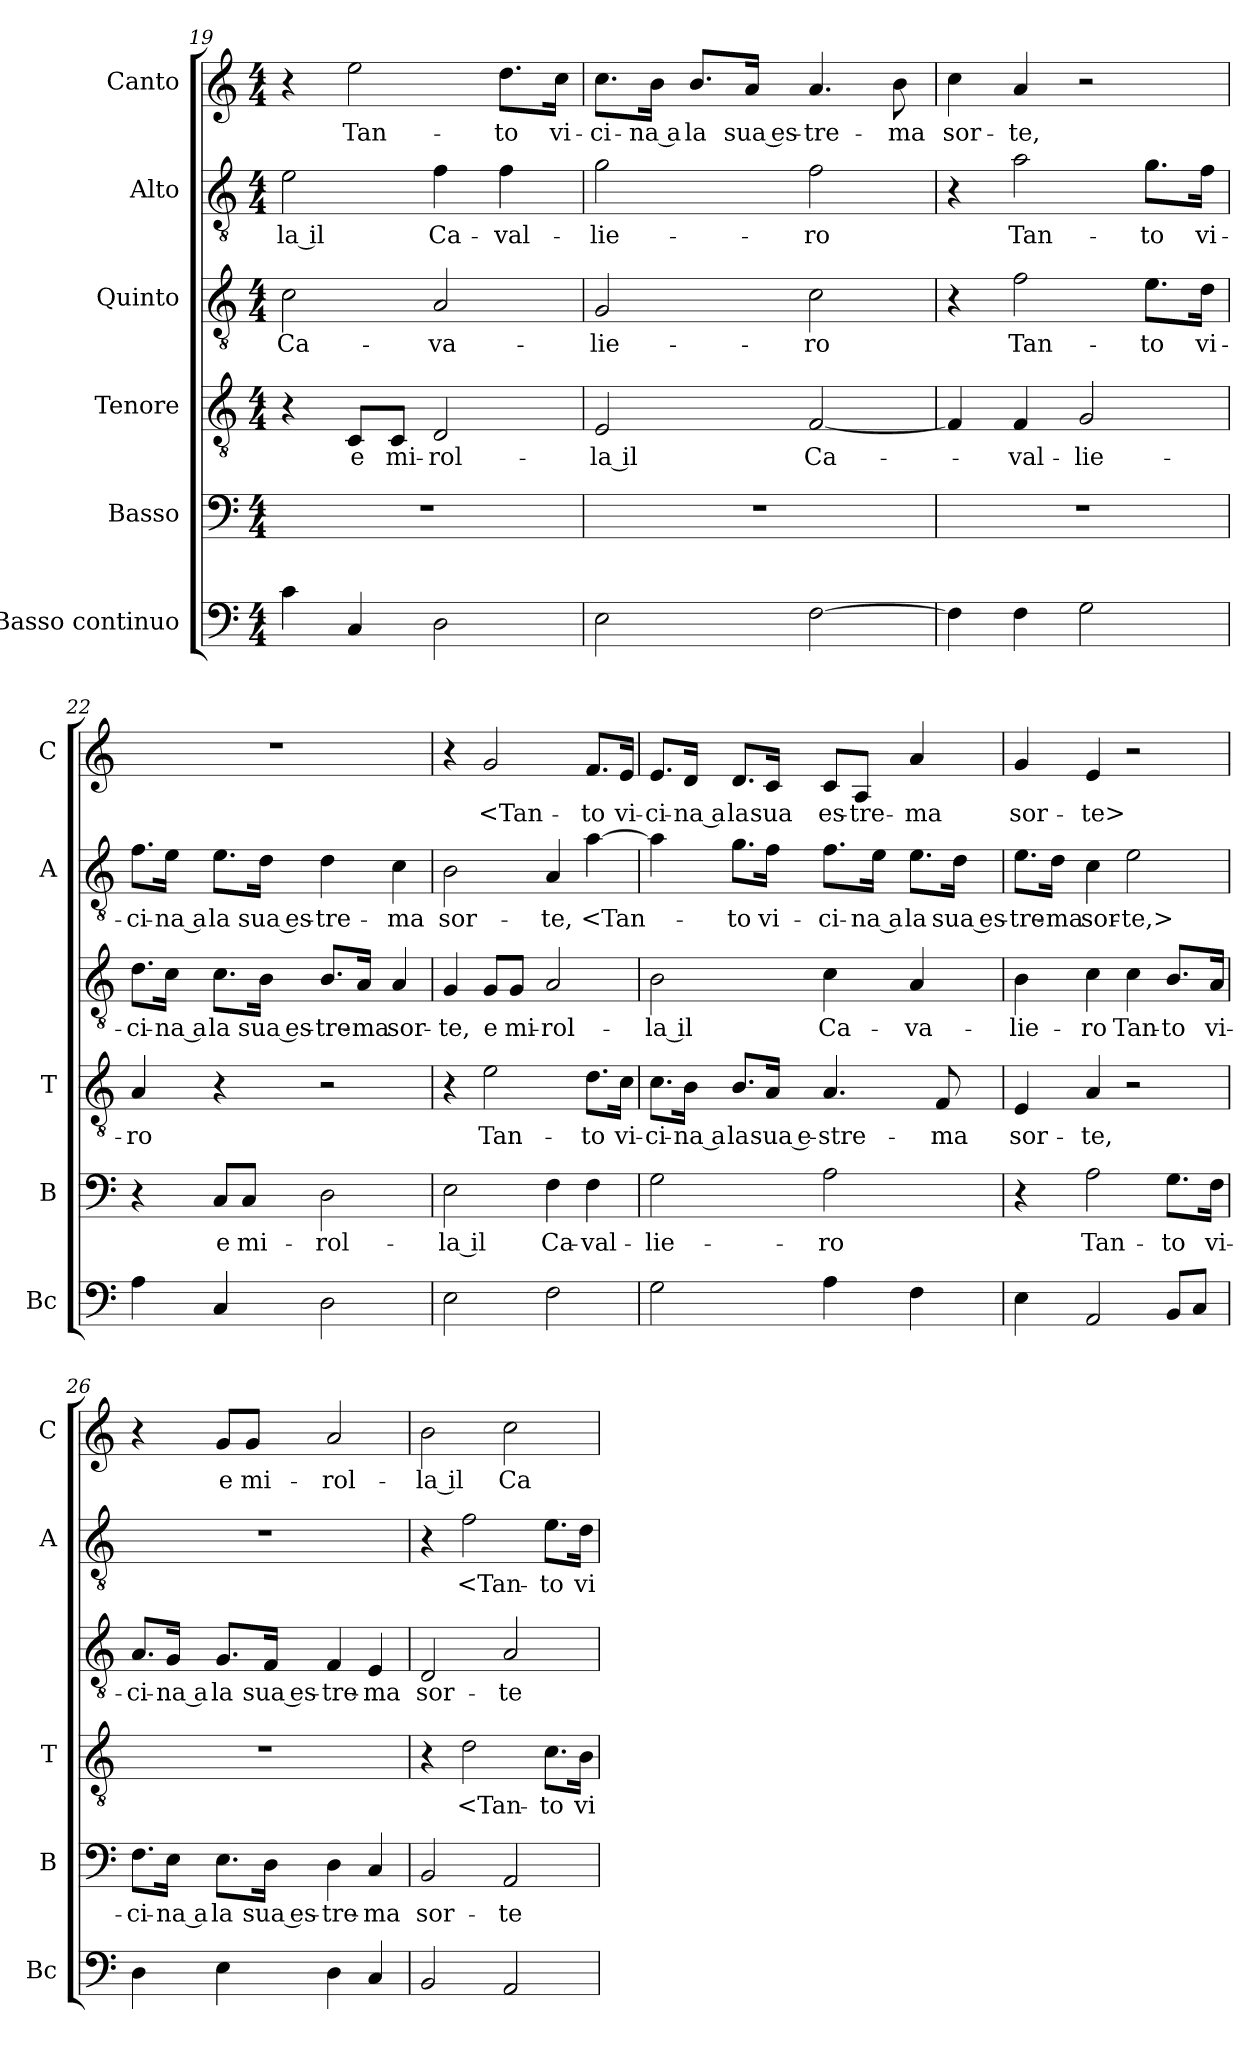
**kern	**kern	**text	**kern	**text	**kern	**text	**kern	**text	**kern	**text
*part6	*part5	*part5	*part4	*part4	*part3	*part3	*part2	*part2	*part1	*part1
*staff6	*staff5	*staff5	*staff4	*staff4	*staff3	*staff3	*staff2	*staff2	*staff1	*staff1
*I"Basso continuo	*I"Basso	*	*I"Tenore	*	*I"Quinto	*	*I"Alto	*	*I"Canto	*
*I'Bc	*I'B	*	*I'T	*	*	*	*I'A	*	*I'C	*
*clefF4	*clefF4	*	*clefGv2	*	*clefGv2	*	*clefGv2	*	*clefG2	*
*k[]	*k[]	*	*k[]	*	*k[]	*	*k[]	*	*k[]	*
*C:	*C:	*	*C:	*	*C:	*	*C:	*	*C:	*
*M4/4	*M4/4	*	*M4/4	*	*M4/4	*	*M4/4	*	*M4/4	*
=19	=19	=19	=19	=19	=19	=19	=19	=19	=19	=19
4c	1r	.	4r	.	2c	Ca-	2e	-la il	4r	.
4C	.	.	8C/L	e	.	.	.	.	2ee	Tan-
.	.	.	8C/J	mi-	.	.	.	.	.	.
2D	.	.	2D	-rol-	2A	-va-	4f	Ca-	.	.
.	.	.	.	.	.	.	4f	-val-	8.dd\L	-to
.	.	.	.	.	.	.	.	.	16cc\Jk	vi-
=20	=20	=20	=20	=20	=20	=20	=20	=20	=20	=20
2E	1r	.	2E	-la il	2G	-lie-	2g	-lie-	8.cc\L	-ci-
.	.	.	.	.	.	.	.	.	16b\Jk	-na a
.	.	.	.	.	.	.	.	.	8.b/L	la
.	.	.	.	.	.	.	.	.	16a/Jk	sua es-
[2F	.	.	[2F	Ca-	2c	-ro	2f	-ro	4.a	-tre-
.	.	.	.	.	.	.	.	.	8b	-ma
=21	=21	=21	=21	=21	=21	=21	=21	=21	=21	=21
4F]	1r	.	4F]	.	4r	.	4r	.	4cc	sor-
4F	.	.	4F	-val-	2f	Tan-	2a	Tan-	4a	-te,
2G	.	.	2G	-lie-	.	.	.	.	2r	.
.	.	.	.	.	8.e\L	-to	8.g\L	-to	.	.
.	.	.	.	.	16d\Jk	vi-	16f\Jk	vi-	.	.
=22	=22	=22	=22	=22	=22	=22	=22	=22	=22	=22
4A	4r	.	4A	-ro	8.d\L	-ci-	8.f\L	-ci-	1r	.
.	.	.	.	.	16c\Jk	-na a	16e\Jk	-na a	.	.
4C	8C/L	e	4r	.	8.c\L	la	8.e\L	la	.	.
.	8C/J	mi-	.	.	.	.	.	.	.	.
.	.	.	.	.	16B\Jk	sua es-	16d\Jk	sua es-	.	.
2D	2D	-rol-	2r	.	8.B/L	-tre-	4d	-tre-	.	.
.	.	.	.	.	16A/Jk	-ma	.	.	.	.
.	.	.	.	.	4A	sor-	4c	-ma	.	.
=23	=23	=23	=23	=23	=23	=23	=23	=23	=23	=23
2E	2E	-la il	4r	.	4G	-te,	2B	sor-	4r	.
.	.	.	2e	Tan-	8G/L	e	.	.	2g	<Tan-
.	.	.	.	.	8G/J	mi-	.	.	.	.
2F	4F	Ca-	.	.	2A	-rol-	4A	-te,	.	.
.	4F	-val-	8.d\L	-to	.	.	[4a	<Tan-	8.f/L	-to
.	.	.	16c\Jk	vi-	.	.	.	.	16e/Jk	vi-
=24	=24	=24	=24	=24	=24	=24	=24	=24	=24	=24
2G	2G	-lie-	8.c\L	-ci-	2B	-la il	4a]	.	8.e/L	-ci-
.	.	.	16B\Jk	-na a	.	.	.	.	16d/Jk	-na a
.	.	.	8.B/L	la	.	.	8.g\L	-to	8.d/L	la
.	.	.	16A/Jk	sua e-	.	.	16f\Jk	vi-	16c/Jk	sua
4A	2A	-ro	4.A	-stre-	4c	Ca-	8.f\L	-ci-	8c/L	es-
.	.	.	.	.	.	.	.	.	8A/J	-tre-
.	.	.	.	.	.	.	16e\Jk	-na a	.	.
4F	.	.	.	.	4A	-va-	8.e\L	la	4a	-ma
.	.	.	8F	-ma	.	.	.	.	.	.
.	.	.	.	.	.	.	16d\Jk	sua es-	.	.
=25	=25	=25	=25	=25	=25	=25	=25	=25	=25	=25
4E	4r	.	4E	sor-	4B	-lie-	8.e\L	-tre-	4g	sor-
.	.	.	.	.	.	.	16d\Jk	-ma	.	.
2AA	2A	Tan-	4A	-te,	4c	-ro	4c	sor-	4e	-te>
.	.	.	2r	.	4c	Tan-	2e	-te,>	2r	.
8BB/L	8.G\L	-to	.	.	8.B/L	-to	.	.	.	.
8C/J	.	.	.	.	.	.	.	.	.	.
.	16F\Jk	vi-	.	.	16A/Jk	vi-	.	.	.	.
=26	=26	=26	=26	=26	=26	=26	=26	=26	=26	=26
4D	8.F\L	-ci-	1r	.	8.A/L	-ci-	1r	.	4r	.
.	16E\Jk	-na a	.	.	16G/Jk	-na a	.	.	.	.
4E	8.E\L	la	.	.	8.G/L	la	.	.	8g/L	e
.	.	.	.	.	.	.	.	.	8g/J	mi-
.	16D\Jk	sua es-	.	.	16F/Jk	sua es-	.	.	.	.
4D	4D	-tre-	.	.	4F	-tre-	.	.	2a	-rol-
4C	4C	-ma	.	.	4E	-ma	.	.	.	.
=27	=27	=27	=27	=27	=27	=27	=27	=27	=27	=27
2BB	2BB	sor-	4r	.	2D	sor-	4r	.	2b	-la il
.	.	.	2d	<Tan-	.	.	2f	<Tan-	.	.
2AA	2AA	-te	.	.	2A	-te	.	.	2cc	Ca-
.	.	.	8.c\L	-to	.	.	8.e\L	-to	.	.
.	.	.	16B\Jk	vi-	.	.	16d\Jk	vi-	.	.
=	=	=	=	=	=	=	=	=	=	=
*-	*-	*-	*-	*-	*-	*-	*-	*-	*-	*-
